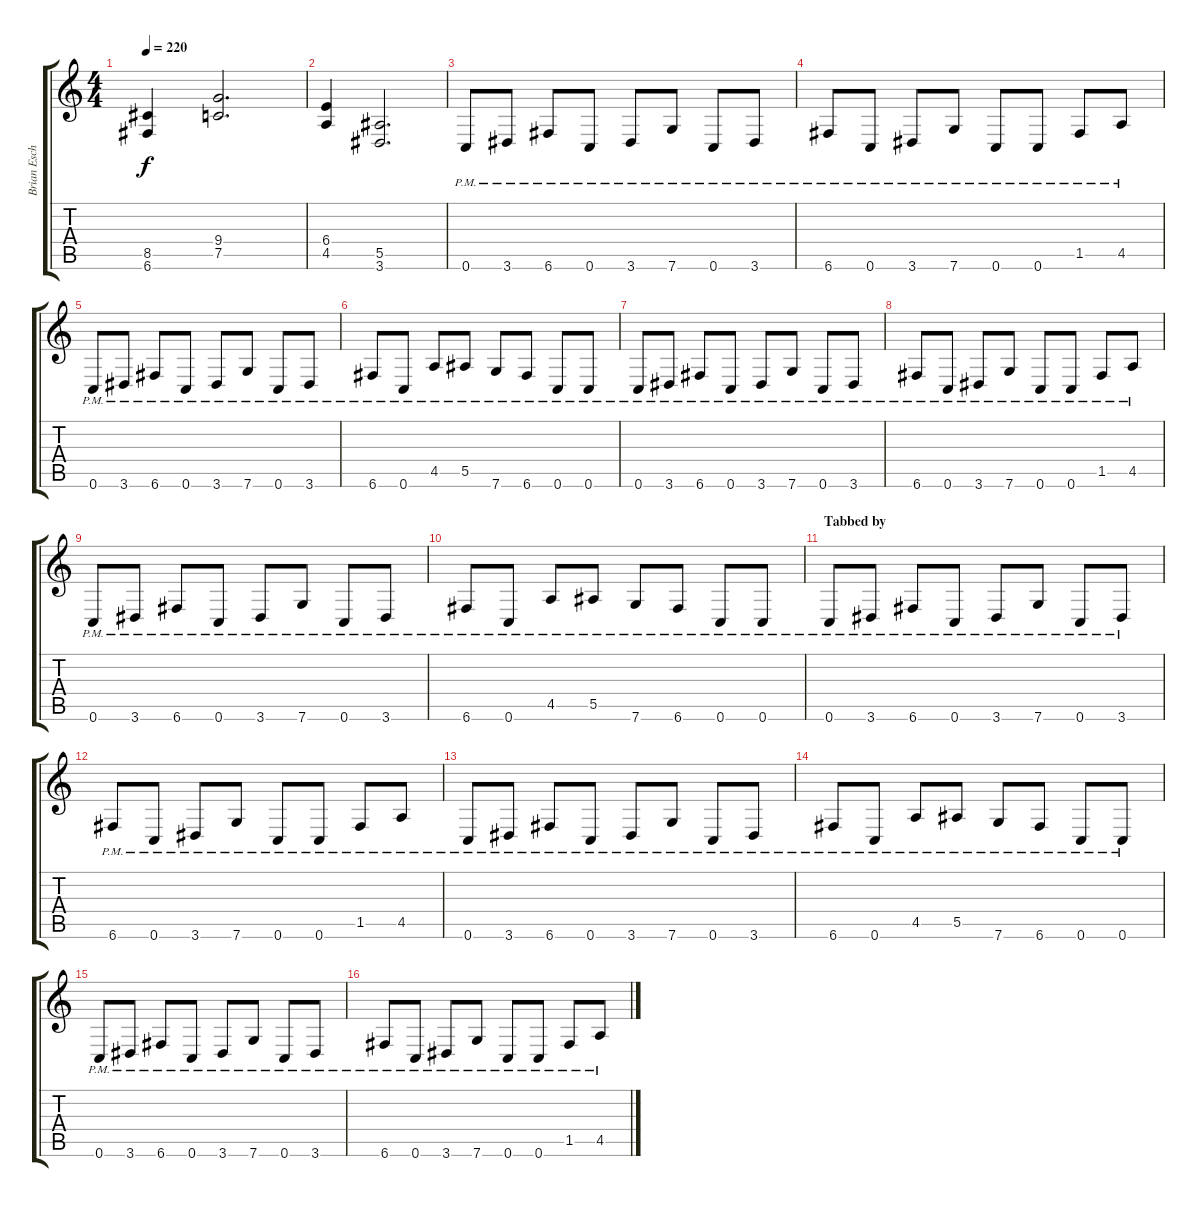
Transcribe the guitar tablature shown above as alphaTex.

\track ("Brian Eschbach (Right)" "Brian Esch") {instrument overdrivenguitar}
\staff {score tabs}
\tuning (C4 G3 Eb3 Bb2 F2 C2) {hide}
\ts (4 4)
\tempo 220
\clef g2
\ks c
(8.5 6.6).4{dy f} (9.4 7.5).2{d} |
(6.4 4.5).4 (5.5 3.6).2{d} |
0.6{pm}.8 3.6{pm}.8 6.6{pm}.8 0.6{pm}.8 3.6{pm}.8 7.6{pm}.8 0.6{pm}.8 3.6{pm}.8 |
6.6{pm}.8 0.6{pm}.8 3.6{pm}.8 7.6{pm}.8 0.6{pm}.8 0.6{pm}.8 1.5{pm}.8 4.5{pm}.8 |
0.6{pm}.8 3.6{pm}.8 6.6{pm}.8 0.6{pm}.8 3.6{pm}.8 7.6{pm}.8 0.6{pm}.8 3.6{pm}.8 |
6.6{pm}.8 0.6{pm}.8 4.5{pm}.8 5.5{pm}.8 7.6{pm}.8 6.6{pm}.8 0.6{pm}.8 0.6{pm}.8 |
0.6{pm}.8 3.6{pm}.8 6.6{pm}.8 0.6{pm}.8 3.6{pm}.8 7.6{pm}.8 0.6{pm}.8 3.6{pm}.8 |
6.6{pm}.8 0.6{pm}.8 3.6{pm}.8 7.6{pm}.8 0.6{pm}.8 0.6{pm}.8 1.5{pm}.8 4.5{pm}.8 |
0.6{pm}.8 3.6{pm}.8 6.6{pm}.8 0.6{pm}.8 3.6{pm}.8 7.6{pm}.8 0.6{pm}.8 3.6{pm}.8 |
6.6{pm}.8 0.6{pm}.8 4.5{pm}.8 5.5{pm}.8 7.6{pm}.8 6.6{pm}.8 0.6{pm}.8 0.6{pm}.8 |
\section ("" "Tabbed by")
0.6{pm}.8 3.6{pm}.8 6.6{pm}.8 0.6{pm}.8 3.6{pm}.8 7.6{pm}.8 0.6{pm}.8 3.6{pm}.8 |
6.6{pm}.8 0.6{pm}.8 3.6{pm}.8 7.6{pm}.8 0.6{pm}.8 0.6{pm}.8 1.5{pm}.8 4.5{pm}.8 |
0.6{pm}.8 3.6{pm}.8 6.6{pm}.8 0.6{pm}.8 3.6{pm}.8 7.6{pm}.8 0.6{pm}.8 3.6{pm}.8 |
6.6{pm}.8 0.6{pm}.8 4.5{pm}.8 5.5{pm}.8 7.6{pm}.8 6.6{pm}.8 0.6{pm}.8 0.6{pm}.8 |
0.6{pm}.8 3.6{pm}.8 6.6{pm}.8 0.6{pm}.8 3.6{pm}.8 7.6{pm}.8 0.6{pm}.8 3.6{pm}.8 |
6.6{pm}.8 0.6{pm}.8 3.6{pm}.8 7.6{pm}.8 0.6{pm}.8 0.6{pm}.8 1.5{pm}.8 4.5{pm}.8
